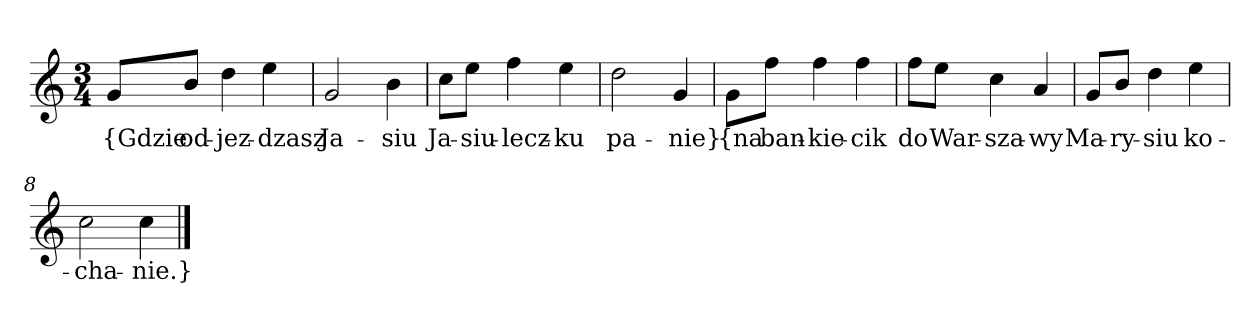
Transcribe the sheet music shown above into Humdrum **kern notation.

**kern	**text
*part1	*part1
*staff1	*staff1
*clefG2	*
*k[]	*
*C:	*
*M3/4	*
=	=
8g/L	{Gdzie
8b/J	od-
4dd	-jez-
4ee	-dzasz
=2	=2
2g	Ja-
4b	-siu
=3	=3
8cc\L	Ja-
8ee\J	-siu-
4ff	-lecz-
4ee	-ku
=4	=4
2dd	pa-
4g	-nie}
=5y	=5y
8g\L	{na
8ff\J	ban-
4ff	-kie-
4ff	-cik
=6	=6
8ff\L	do
8ee\J	War-
4cc	-sza-
4a	-wy
=7	=7
8g/L	Ma-
8b/J	-ry-
4dd	-siu
4ee	ko-
=8	=8
2cc	-cha-
4cc	-nie.}
==	==
*-	*-
